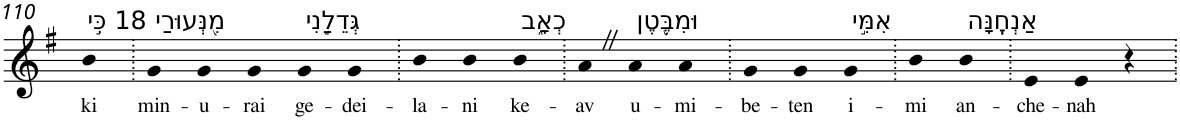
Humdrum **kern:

**kern	**text
*part1	*part1
*staff1	*staff1
*I"Piano	*
*I'Pno	*
!!LO:PB:g=z
*clefG2	*
*k[f#]	*
*G:	*
=110	=110
!LO:TX:a:t=18 כִּ֣י	!
!	!LO:LY:b
4b	ki
=111.	=111.
!LO:TX:a:t=מִ֭נְּעוּרַי	!
!	!LO:LY:b
4g	min-
!	!LO:LY:b
4g	-u-
!	!LO:LY:b
4g	-rai
!LO:TX:a:t=גְּדֵלַ֣נִי	!
!	!LO:LY:b
4g	ge-
!	!LO:LY:b
4g	-dei-
=112.	=112.
!	!LO:LY:b
4b	-la-
!	!LO:LY:b
4b	-ni
!LO:TX:a:t=כְאָ֑ב	!
!	!LO:LY:b
4b	ke-
=113.	=113.
!	!LO:LY:b
4aZ	-av
!LO:TX:a:t=וּמִבֶּ֖טֶן	!
!	!LO:LY:b
4a	u-
!	!LO:LY:b
4a	-mi-
=114.	=114.
!	!LO:LY:b
4g	-be-
!	!LO:LY:b
4g	-ten
!LO:TX:a:t=אִמִּ֣י	!
!	!LO:LY:b
4g	i-
=115.	=115.
!	!LO:LY:b
4b	-mi
!LO:TX:a:t=אַנְחֶֽנָּה	!
!	!LO:LY:b
4b	an-
=116.	=116.
!	!LO:LY:b
4e	-che-
!	!LO:LY:b
4e	-nah
4r	.
=.	=.
*-	*-
